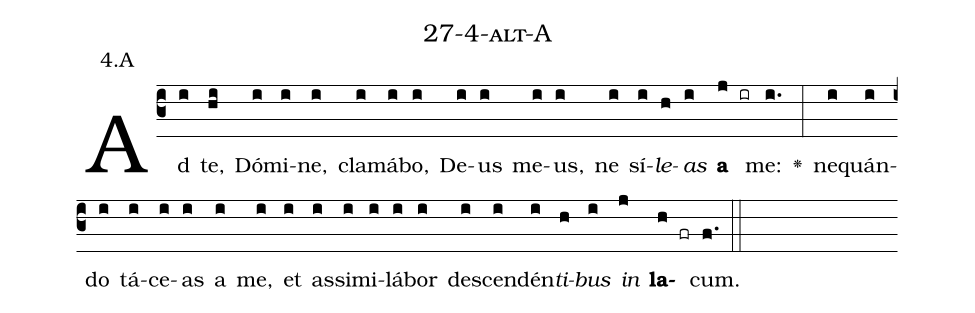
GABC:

name: 27-4-alt-A;
annotation: 4.A;
%%
(c3)Ad(i) te,(hi) Dó(i)mi(i)ne,(i) cla(i)má(i)bo,(i) De(i)us(i) me(i)us,(i) ne(i) sí(i)<i>le</i>(h)<i>as</i>(i) <b>a</b>(j ir) me:(i.) <v>\greheightstar</v>(:) ne(i)quán(i)do(i) tá(i)ce(i)as(i) a(i) me,(i) et(i) as(i)si(i)mi(i)lá(i)bor(i) de(i)scen(i)dén(i)<i>ti</i>(h)<i>bus</i>(i) <i>in</i>(j) <b>la</b>(h fr)cum.(f.) (::)


%E(i) u(h) o(i) u(j) a(h) e.(f.) (::)
